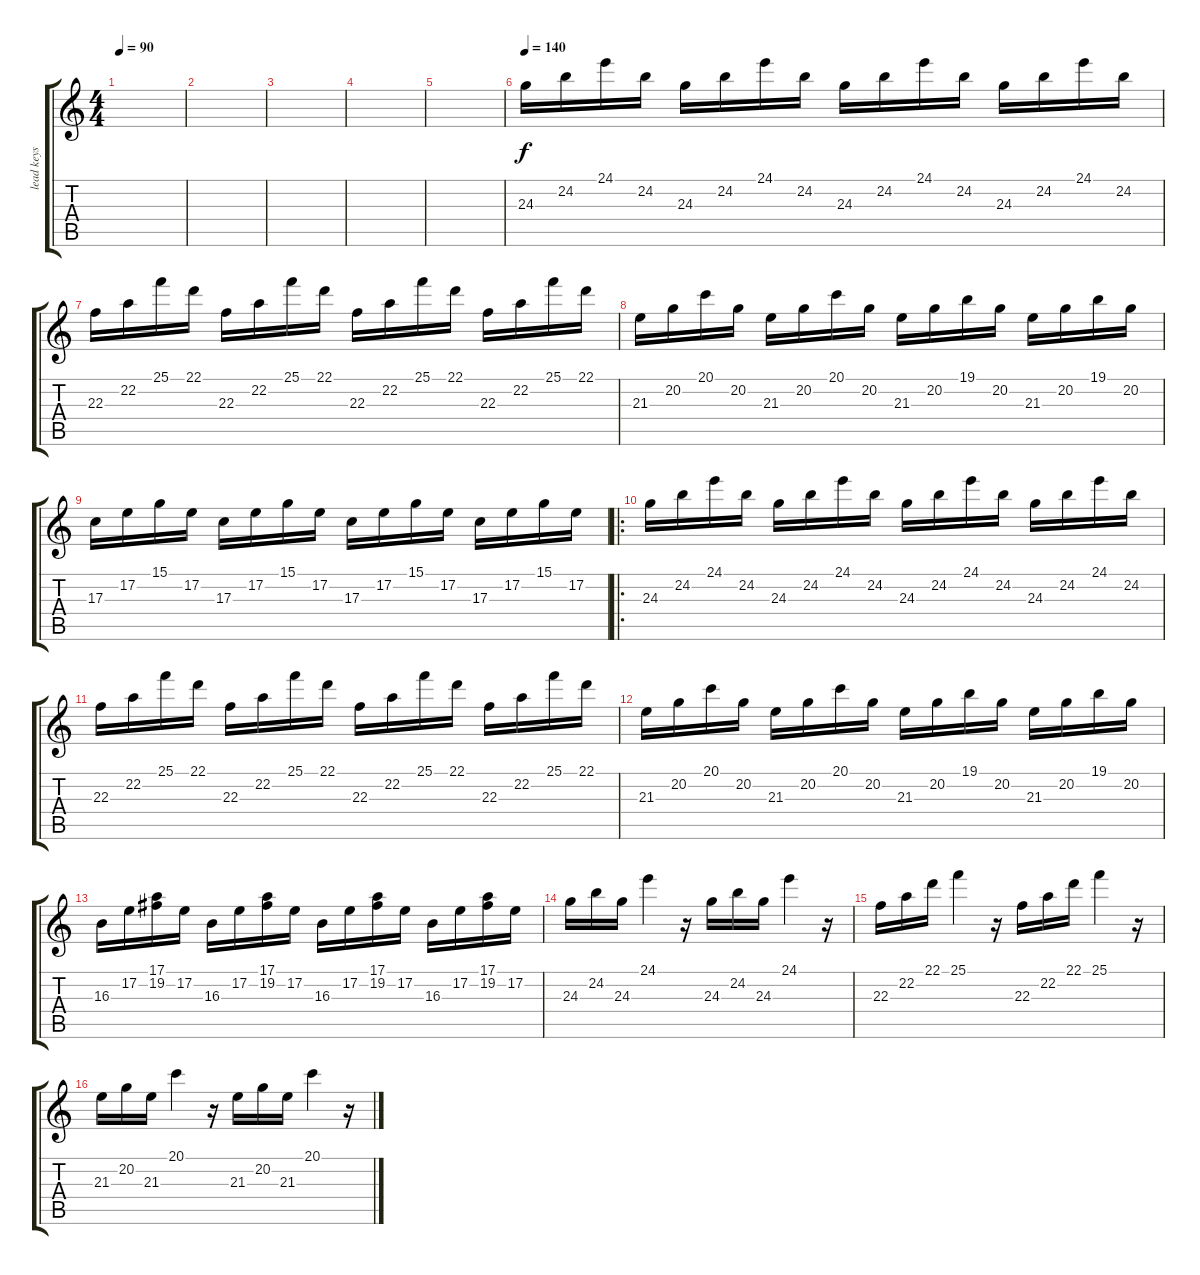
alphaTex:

\track ("lead keys" "lead keys") {instrument flute}
\staff {score tabs}
\tuning (E4 B3 G3 D3 A2 E2) {hide}
\ts (4 4)
\tempo 90
\clef g2
\ks c
|
|
|
|
|
\tempo 140
24.3.16{instrument pizzicatostrings} 24.2.16 24.1.16 24.2.16 24.3.16 24.2.16 24.1.16 24.2.16 24.3.16 24.2.16 24.1.16 24.2.16 24.3.16 24.2.16 24.1.16 24.2.16 |
22.3.16 22.2.16 25.1.16 22.1.16 22.3.16 22.2.16 25.1.16 22.1.16 22.3.16 22.2.16 25.1.16 22.1.16 22.3.16 22.2.16 25.1.16 22.1.16 |
21.3.16 20.2.16 20.1.16 20.2.16 21.3.16 20.2.16 20.1.16 20.2.16 21.3.16 20.2.16 19.1.16 20.2.16 21.3.16 20.2.16 19.1.16 20.2.16 |
17.3.16 17.2.16 15.1.16 17.2.16 17.3.16 17.2.16 15.1.16 17.2.16 17.3.16 17.2.16 15.1.16 17.2.16 17.3.16 17.2.16 15.1.16 17.2.16 |
\ro
24.3.16 24.2.16 24.1.16 24.2.16 24.3.16 24.2.16 24.1.16 24.2.16 24.3.16 24.2.16 24.1.16 24.2.16 24.3.16 24.2.16 24.1.16 24.2.16 |
22.3.16 22.2.16 25.1.16 22.1.16 22.3.16 22.2.16 25.1.16 22.1.16 22.3.16 22.2.16 25.1.16 22.1.16 22.3.16 22.2.16 25.1.16 22.1.16 |
21.3.16 20.2.16 20.1.16 20.2.16 21.3.16 20.2.16 20.1.16 20.2.16 21.3.16 20.2.16 19.1.16 20.2.16 21.3.16 20.2.16 19.1.16 20.2.16 |
16.3.16 17.2.16 (17.1 19.2).16 17.2.16 16.3.16 17.2.16 (17.1 19.2).16 17.2.16 16.3.16 17.2.16 (17.1 19.2).16 17.2.16 16.3.16 17.2.16 (17.1 19.2).16 17.2.16 |
24.3.16 24.2.16 24.3.16 24.1.4 r.16 24.3.16 24.2.16 24.3.16 24.1.4 r.16 |
22.3.16 22.2.16 22.1.16 25.1.4 r.16 22.3.16 22.2.16 22.1.16 25.1.4 r.16 |
21.3.16 20.2.16 21.3.16 20.1.4 r.16 21.3.16 20.2.16 21.3.16 20.1.4 r.16
